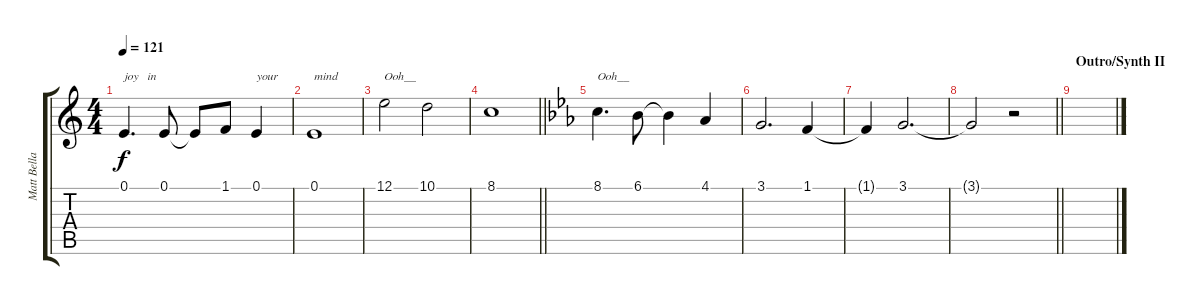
\track ("Matt Bellamy - Vocals" "Matt Bella") {instrument churchorgan}
\staff {score tabs}
\tuning (E4 B3 G3 D3 A2 E2) {hide}
\ts (4 4)
\tempo 121
\clef g2
\ks c
0.1.4{d txt "joy   in" dy f} 0.1.8 0.1{t}.8 1.1.8 0.1.4{txt "your"} |
0.1.1{txt "mind"} |
12.1.2{txt "Ooh__"} 10.1.2 |
\barLineRight lightlight
8.1.1 |
\ks eb
8.1.4{d txt "Ooh__"} 6.1.8 6.1{t}.4 4.1.4 |
3.1.2{d} 1.1.4 |
1.1{t}.4 3.1.2{d} |
\barLineRight lightlight
3.1{t}.2 r.2 |
\section ("" "Outro/Synth II")
